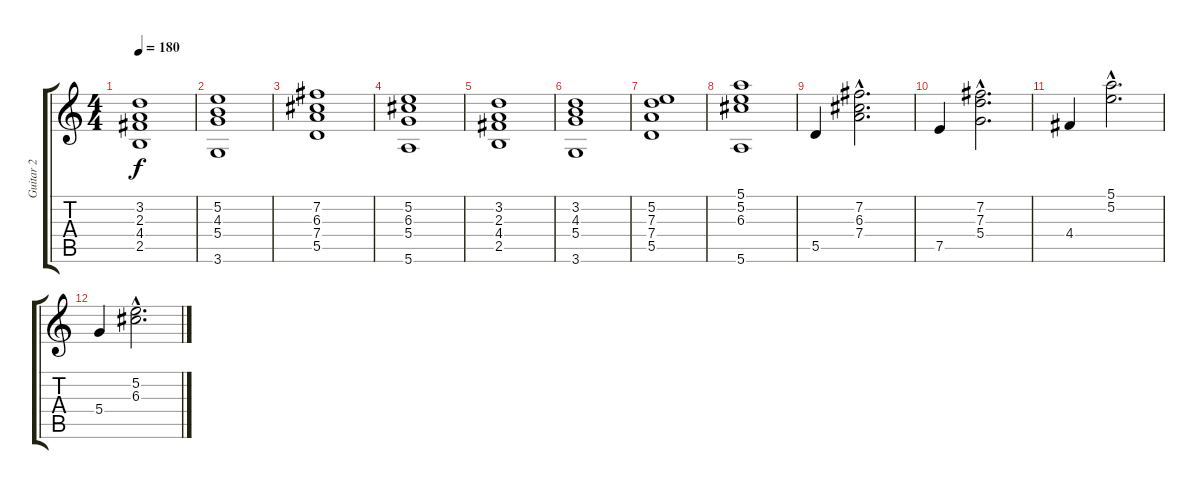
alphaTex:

\track ("Guitar 2" "Guitar 2") {instrument acousticguitarnylon}
\staff {score tabs}
\tuning (E4 B3 G3 D3 A2 E2) {hide}
\ts (4 4)
\tempo 180
\clef g2
\ks c
(3.2 2.3 4.4 2.5).1{dy f} |
(5.2 4.3 5.4 3.6).1 |
(7.2 6.3 7.4 5.5).1 |
(5.2 6.3 5.4 5.6).1 |
(3.2 2.3 4.4 2.5).1 |
(3.2 4.3 5.4 3.6).1 |
(5.2 7.3 7.4 5.5).1 |
(5.1 5.2 6.3 5.6).1 |
5.5.4 (7.2{hac} 6.3{hac} 7.4{hac}).2{d} |
7.5.4 (7.2{hac} 7.3{hac} 5.4{hac}).2{d} |
4.4.4 (5.1{hac} 5.2{hac}).2{d} |
5.4.4 (5.2{hac} 6.3{hac}).2{d}
